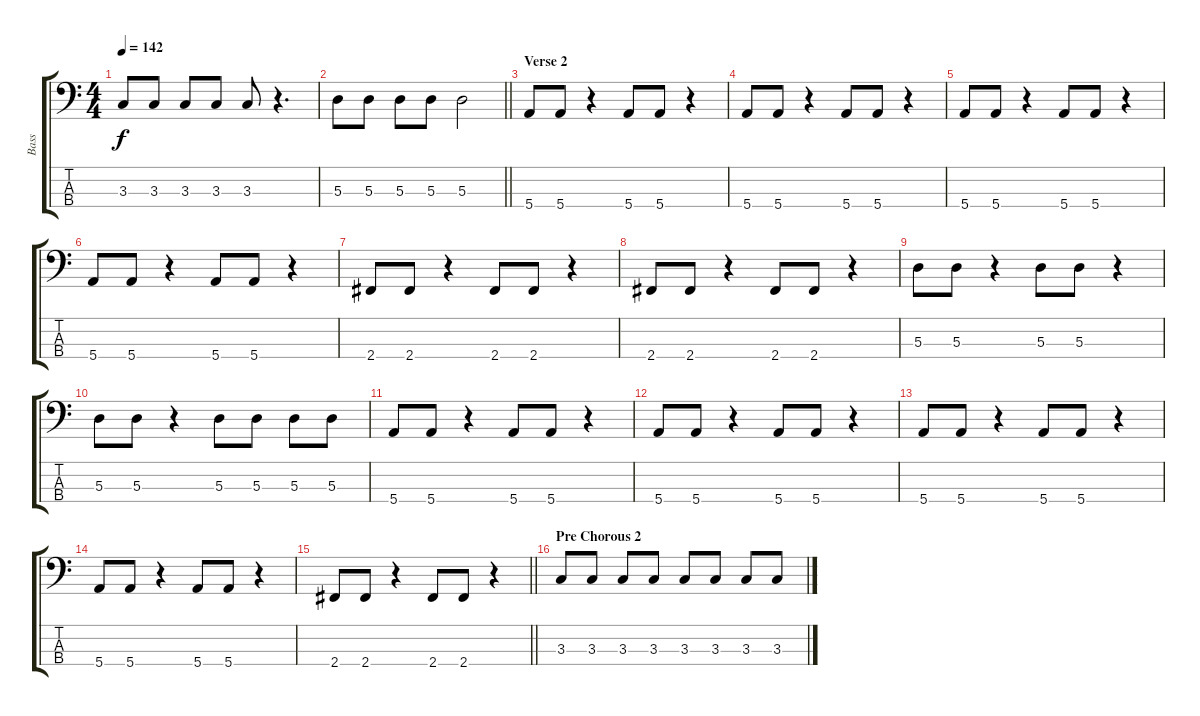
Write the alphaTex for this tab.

\track ("Bass" "Bass") {instrument electricbassfinger}
\staff {score tabs}
\tuning (G2 D2 A1 E1) {hide}
\ts (4 4)
\tempo 142
\clef f4
\ks c
3.3.8{dy f} 3.3.8 3.3.8 3.3.8 3.3.8 r.4{d} |
\barLineRight lightlight
5.3.8 5.3.8 5.3.8 5.3.8 5.3.2 |
\section ("" "Verse 2")
5.4.8 5.4.8 r.4 5.4.8 5.4.8 r.4 |
5.4.8 5.4.8 r.4 5.4.8 5.4.8 r.4 |
5.4.8 5.4.8 r.4 5.4.8 5.4.8 r.4 |
5.4.8 5.4.8 r.4 5.4.8 5.4.8 r.4 |
2.4.8 2.4.8 r.4 2.4.8 2.4.8 r.4 |
2.4.8 2.4.8 r.4 2.4.8 2.4.8 r.4 |
5.3.8 5.3.8 r.4 5.3.8 5.3.8 r.4 |
5.3.8 5.3.8 r.4 5.3.8 5.3.8 5.3.8 5.3.8 |
5.4.8 5.4.8 r.4 5.4.8 5.4.8 r.4 |
5.4.8 5.4.8 r.4 5.4.8 5.4.8 r.4 |
5.4.8 5.4.8 r.4 5.4.8 5.4.8 r.4 |
5.4.8 5.4.8 r.4 5.4.8 5.4.8 r.4 |
\barLineRight lightlight
2.4.8 2.4.8 r.4 2.4.8 2.4.8 r.4 |
\section ("" "Pre Chorous 2")
3.3.8 3.3.8 3.3.8 3.3.8 3.3.8 3.3.8 3.3.8 3.3.8
